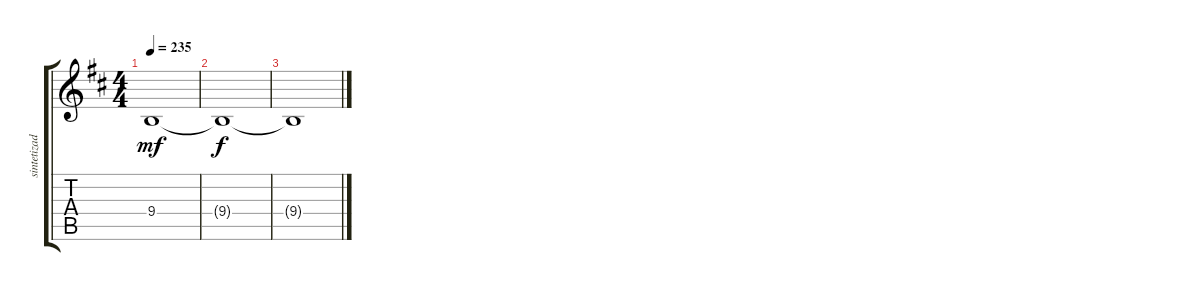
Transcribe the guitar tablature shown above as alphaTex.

\track ("sintetizador" "sintetizad") {instrument vibraphone}
\staff {score tabs}
\tuning (E4 B3 G3 D3 A2 E2) {hide}
\ts (4 4)
\tempo 235
\clef g2
\ks d
9.4.1{dy mf} |
9.4{t}.1{dy f} |
9.4{t}.1
